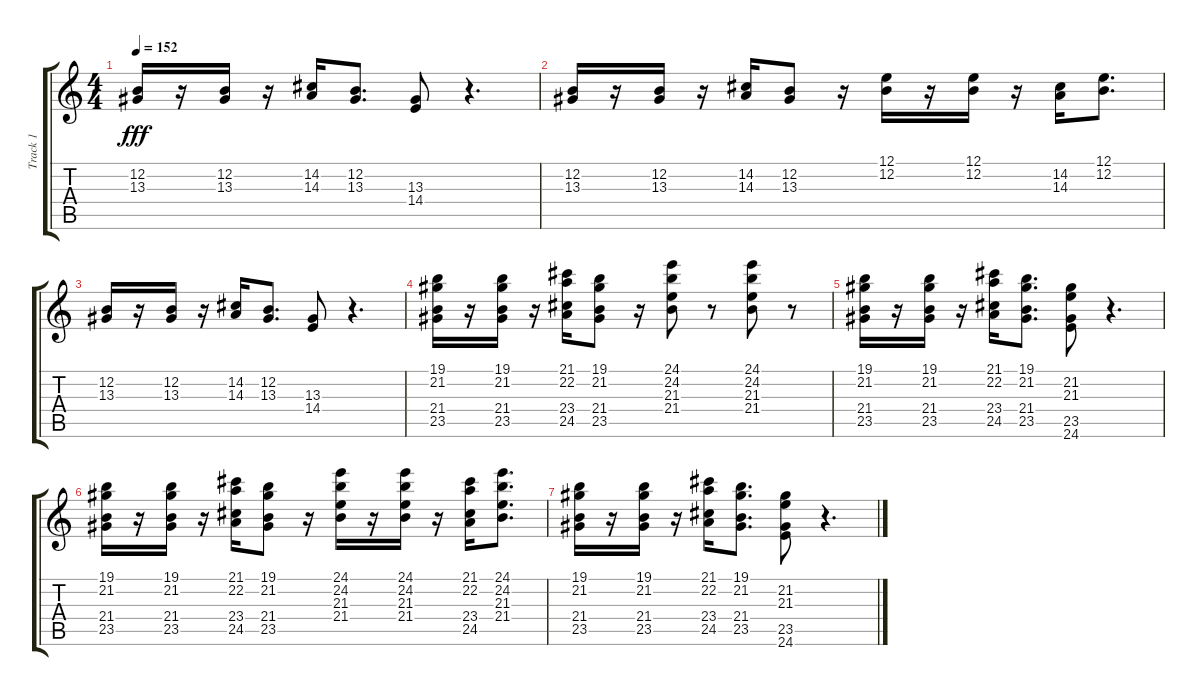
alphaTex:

\track ("Track 1" "Track 1") {instrument brasssection}
\staff {score tabs}
\tuning (E4 B3 G3 D3 A2 E2) {hide}
\ts (4 4)
\tempo 152
\clef g2
\ks c
(12.2 13.3).16{dy fff} r.16 (12.2 13.3).16 r.16 (14.2 14.3).16 (12.2 13.3).8{d} (13.3 14.4).8 r.4{d} |
(12.2 13.3).16 r.16 (12.2 13.3).16 r.16 (14.2 14.3).16 (12.2 13.3).8 r.16 (12.1 12.2).16 r.16 (12.1 12.2).16 r.16 (14.2 14.3).16 (12.1 12.2).8{d} |
(12.2 13.3).16 r.16 (12.2 13.3).16 r.16 (14.2 14.3).16 (12.2 13.3).8{d} (13.3 14.4).8 r.4{d} |
(19.1 21.2 21.4 23.5).16 r.16 (19.1 21.2 21.4 23.5).16 r.16 (21.1 22.2 23.4 24.5).16 (19.1 21.2 21.4 23.5).8 r.16 (24.1 24.2 21.3 21.4).8 r.8 (24.1 24.2 21.3 21.4).8 r.8 |
(19.1 21.2 21.4 23.5).16 r.16 (19.1 21.2 21.4 23.5).16 r.16 (21.1 22.2 23.4 24.5).16 (19.1 21.2 21.4 23.5).8{d} (21.2 21.3 23.5 24.6).8 r.4{d} |
(19.1 21.2 21.4 23.5).16 r.16 (19.1 21.2 21.4 23.5).16 r.16 (21.1 22.2 23.4 24.5).16 (19.1 21.2 21.4 23.5).8 r.16 (24.1 24.2 21.3 21.4).16 r.16 (24.1 24.2 21.3 21.4).16 r.16 (21.1 22.2 23.4 24.5).16 (24.1 24.2 21.3 21.4).8{d} |
(19.1 21.2 21.4 23.5).16 r.16 (19.1 21.2 21.4 23.5).16 r.16 (21.1 22.2 23.4 24.5).16 (19.1 21.2 21.4 23.5).8{d} (21.2 21.3 23.5 24.6).8 r.4{d}
